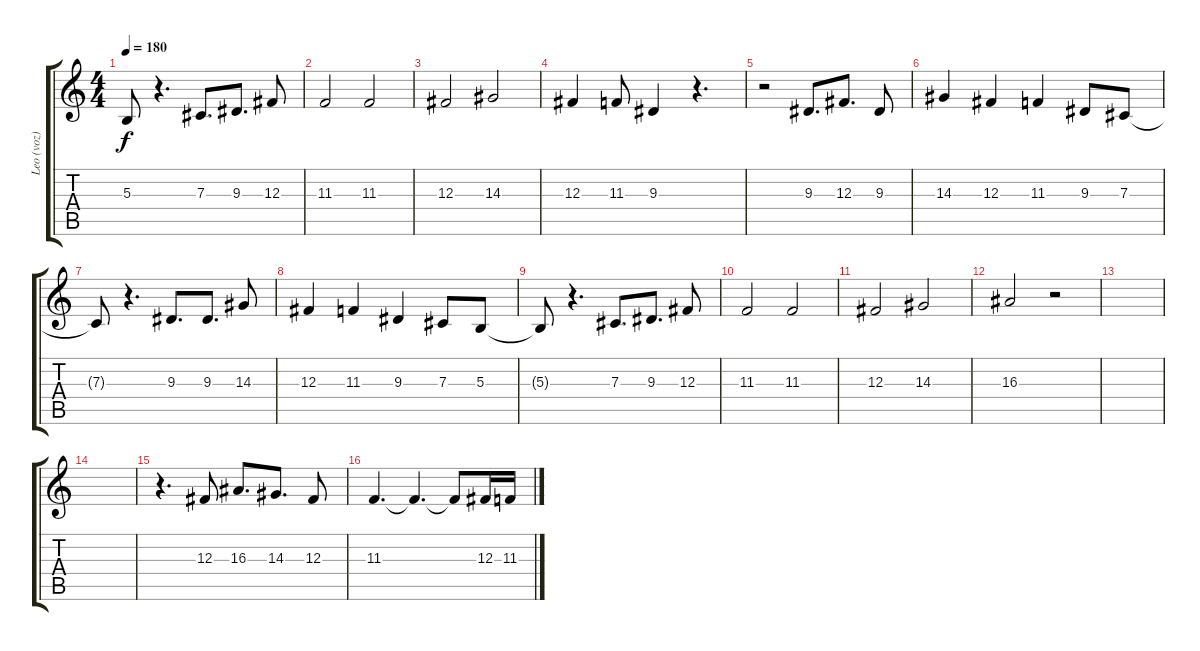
\track ("Leo (voz)" "Leo (voz)") {instrument oboe}
\staff {score tabs}
\tuning (Eb4 Bb3 Gb3 Db3 Ab2 Eb2) {hide}
\ts (4 4)
\tempo 180
\clef g2
\ks c
5.3{t}.8{dy f} r.4{d} 7.3.8{d} 9.3.8{d} 12.3.8 |
11.3.2 11.3.2 |
12.3.2 14.3.2 |
12.3.4 11.3.8 9.3.4 r.4{d} |
r.2 9.3.8{d} 12.3.8{d} 9.3.8 |
14.3.4 12.3.4 11.3.4 9.3.8 7.3.8 |
7.3{t}.8 r.4{d} 9.3.8{d} 9.3.8{d} 14.3.8 |
12.3.4 11.3.4 9.3.4 7.3.8 5.3.8 |
5.3{t}.8 r.4{d} 7.3.8{d} 9.3.8{d} 12.3.8 |
11.3.2 11.3.2 |
12.3.2 14.3.2 |
16.3.2 r.2 |
|
|
r.4{d} 12.3.8 16.3.8{d} 14.3.8{d} 12.3.8 |
11.3.4{d} 11.3{t}.4{d} 11.3{t}.8 12.3.16 11.3.16
